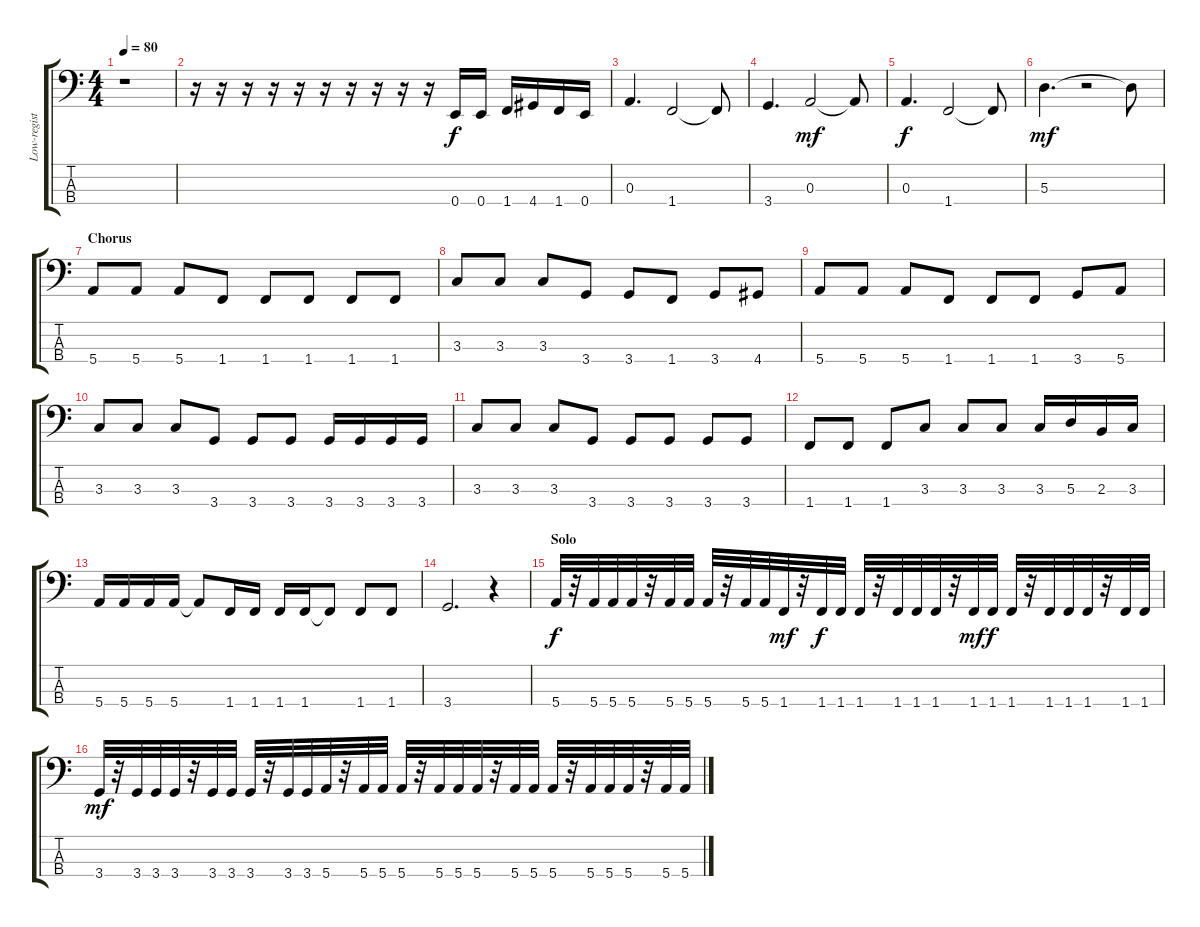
\track ("Low-register Strings" "Low-regist") {instrument electricbasspick}
\staff {score tabs}
\tuning (G2 D2 A1 E1) {hide}
\ts (4 4)
\tempo 80
\clef f4
\ks c
r.1{dy f} |
r.16 r.16 r.16 r.16 r.16 r.16 r.16 r.16 r.16 r.16 0.4.16 0.4.16 1.4.16 4.4.16 1.4.16 0.4.16 |
0.3.4{d} 1.4.2 1.4{t}.8 |
3.4.4{d} 0.3.2{dy mf} 0.3{t}.8 |
0.3.4{d dy f} 1.4.2 1.4{t}.8 |
5.3.4{d dy mf} r.2 5.3{t}.8 |
\section ("" "Chorus")
5.4.8 5.4.8 5.4.8 1.4.8 1.4.8 1.4.8 1.4.8 1.4.8 |
3.3.8 3.3.8 3.3.8 3.4.8 3.4.8 1.4.8 3.4.8 4.4.8 |
5.4.8 5.4.8 5.4.8 1.4.8 1.4.8 1.4.8 3.4.8 5.4.8 |
3.3.8 3.3.8 3.3.8 3.4.8 3.4.8 3.4.8 3.4.16 3.4.16 3.4.16 3.4.16 |
3.3.8 3.3.8 3.3.8 3.4.8 3.4.8 3.4.8 3.4.8 3.4.8 |
1.4.8 1.4.8 1.4.8 3.3.8 3.3.8 3.3.8 3.3.16 5.3.16 2.3.16 3.3.16 |
5.4.16 5.4.16 5.4.16 5.4.16 5.4{t}.8 1.4.16 1.4.16 1.4.16 1.4.16 1.4{t}.8 1.4.8 1.4.8 |
3.4.2{d} r.4 |
\section ("" "Solo")
5.4.32{dy f} r.32 5.4.32 5.4.32 5.4.32 r.32 5.4.32 5.4.32 5.4.32 r.32 5.4.32 5.4.32 1.4.32{dy mf} r.32 1.4.32{dy f} 1.4.32 1.4.32 r.32 1.4.32 1.4.32 1.4.32 r.32 1.4.32{dy mf} 1.4.32{dy f} 1.4.32 r.32 1.4.32 1.4.32 1.4.32 r.32 1.4.32 1.4.32 |
3.4.32{dy mf} r.32 3.4.32 3.4.32 3.4.32 r.32 3.4.32 3.4.32 3.4.32 r.32 3.4.32 3.4.32 5.4.32 r.32 5.4.32 5.4.32 5.4.32 r.32 5.4.32 5.4.32 5.4.32 r.32 5.4.32 5.4.32 5.4.32 r.32 5.4.32 5.4.32 5.4.32 r.32 5.4.32 5.4.32
